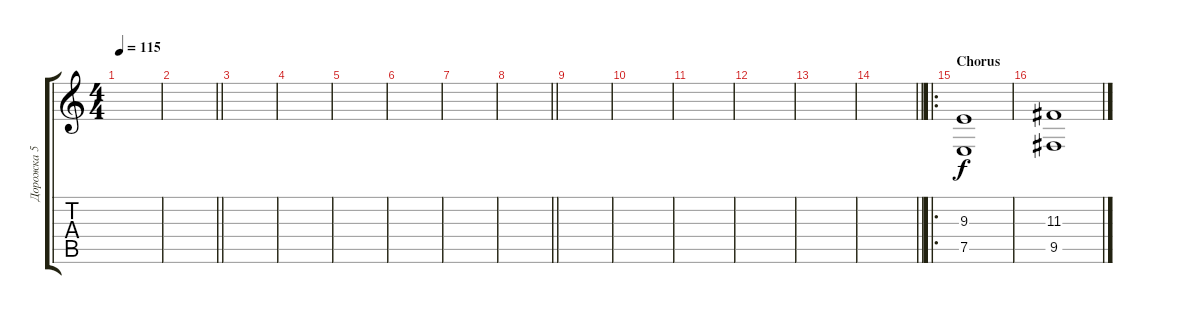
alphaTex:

\track ("Дорожка 5" "Дорожка 5") {instrument stringensemble2}
\staff {score tabs}
\tuning (E4 B3 G3 D3 A2 E2) {hide}
\ts (4 4)
\tempo 115
\clef g2
\ks c
|
\barLineRight lightlight
|
|
|
|
|
|
\barLineRight lightlight
|
|
|
|
|
|
\barLineRight lightlight
|
\ro
\section ("" "Chorus")
(9.3 7.5).1 |
(11.3 9.5).1
